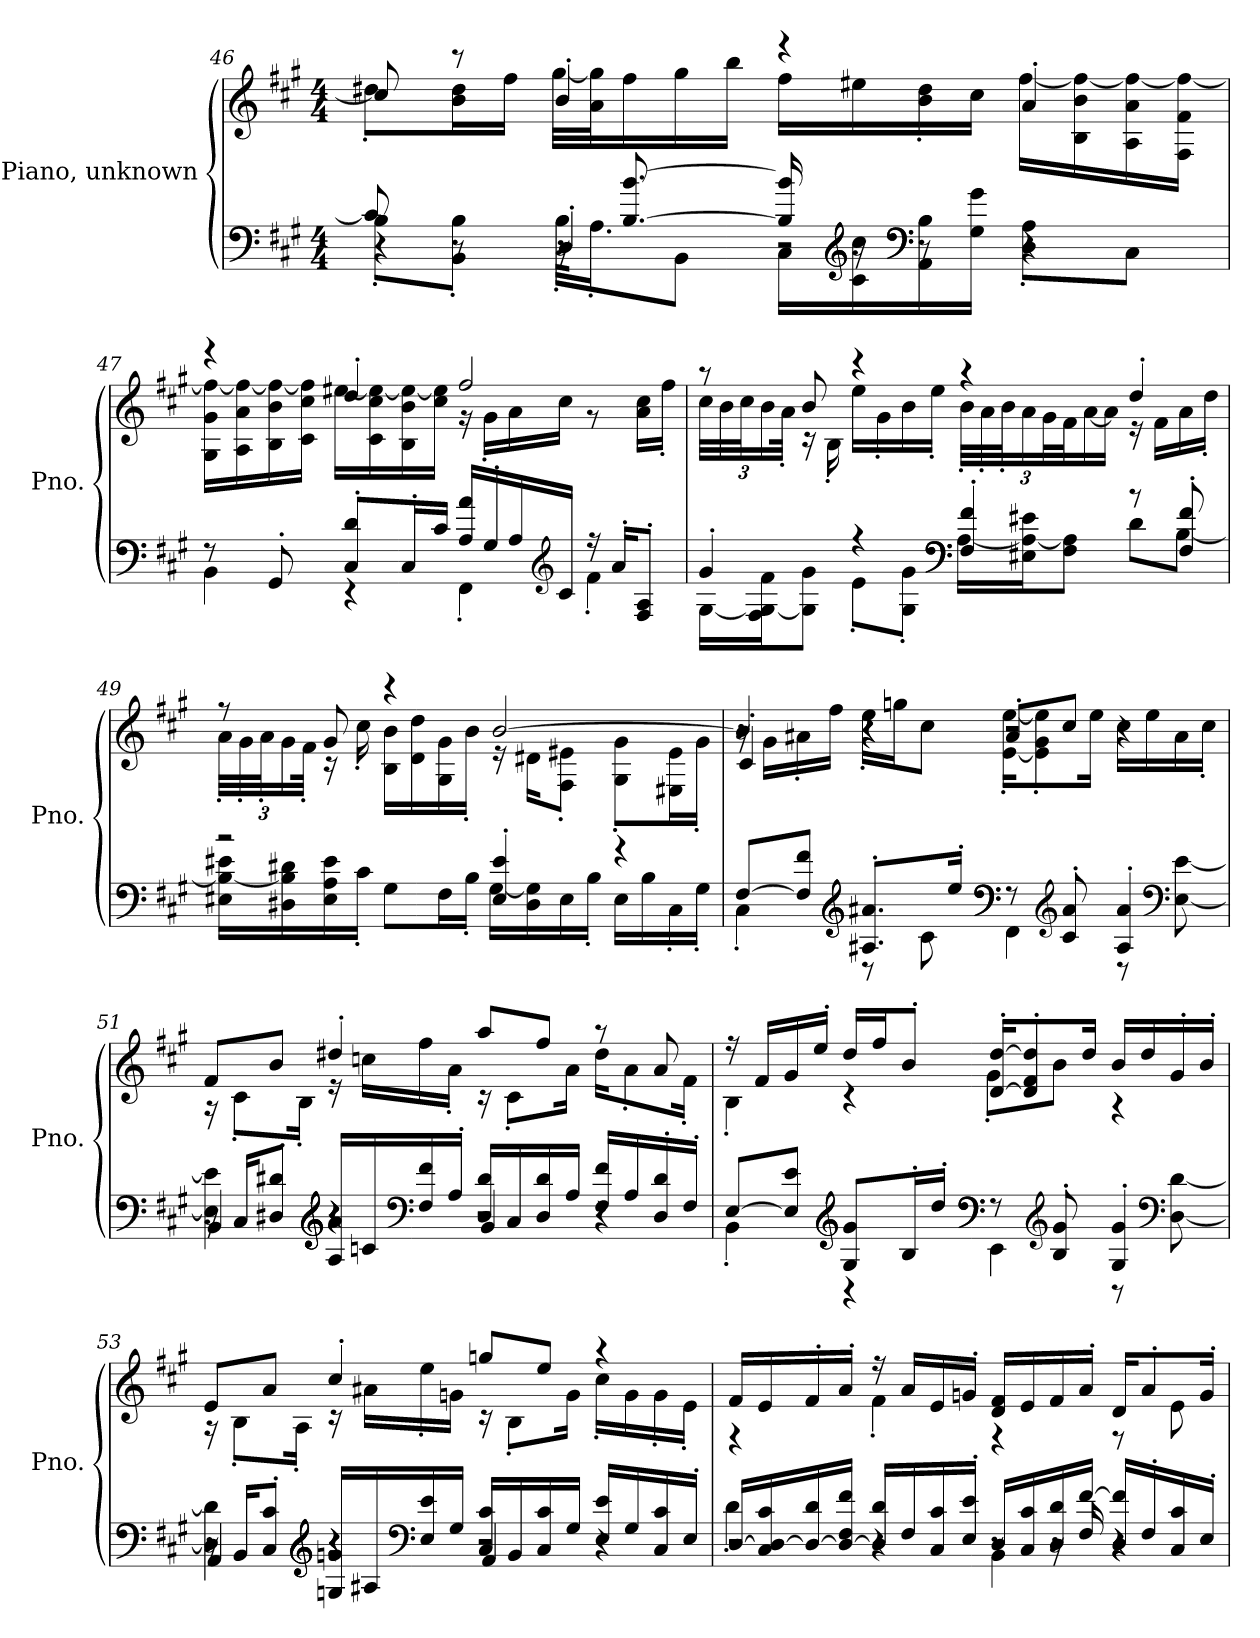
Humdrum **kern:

**kern	**kern
*part1	*part1
*staff2	*staff1
*I"Piano, unknown	*
*I'Pno.	*
!!LO:LB:g=z
*clefF4	*clefG2
*k[f#c#g#]	*k[f#c#g#]
*M4/4	*M4/4
=46	=46
*^	*^
*	*^	*	*
4r	8B'\L	8c#/]	8cc#/]	8dd#X'\L
.	8BB\' 8B\'J	8r	8r	16b\ 16dd#\L
.	.	.	.	16ff#\JJ
16r	32B'\KLL	4D'/	4b'/	[32gg#\LLL
.	16.A'\J	.	.	32a\ 32gg#\]J
[8.B/ [8.b/	.	.	.	16ff#\
.	8BB\J	.	.	16gg#\
.	.	.	.	16bb\JJ
16B/] 16b/]	16C#\LL	2r	4r	16ff#\LL
*clefG2	*	*	*	*
16r	16c#\ 16cc#\	.	.	16ee#X\
*clefF4	*	*	*	*
8r	16AA\ 16B\	.	.	16b\' 16dd#\'
.	16G#\ 16g#\JJ	.	.	16cc#\JJ
4r	8D\' 8A\'L	.	4a'/	[16ff#\LL
.	.	.	.	16B\ 16b\ 16ff#\_
.	8C#\J	.	.	16A\ 16a\ 16ff#\_
.	.	.	.	16F#\ 16f#\ 16ff#\_JJ
*	*v	*v	*	*
!!LO:LB:g=z	!!
=47	=47	=47	=47
8r	4BB\	4r	16G#\ 16g#\ 16ff#\_LL
.	.	.	16A\ 16a\ 16ff#\_
8GG#'/	.	.	16B\ 16b\ 16ff#\_
.	.	.	16c#\ 16cc#\ 16ff#\]JJ
8C#/' 8d/'L	4r	4dd'/	[16ee#X\LL
.	.	.	16c#\ 16cc#\ 16ee#\_
16C#'/L	.	.	16B\ 16b\ 16ee#\_
16c#/JJ	.	.	16cc#\ 16ee#\]JJ
16A/ 16a/LL	4FF#'\	2ff#/	16r
16G#'/	.	.	16g#'\LL
16A/	.	.	16a\
*clefG2	*	*	*
16c#/JJ	.	.	16cc#\JJ
16r	4f#'\	.	8r
16a'/KL	.	.	.
8F#/' 8A/'J	.	.	16a\ 16cc#\LL
.	.	.	16ff#'\JJ
!!LO:LB:g=z	!!
=48	=48	=48	=48
*	*	*	*Xbrackettup
4g#'/	[16G#\LL	8r	48cc#\LLL
.	.	.	48b\
.	.	.	48cc#\J
.	16F#\ 16G#\_ 16f#\J	.	24b\
.	.	.	48a'\JJk
.	8G#\] 8g#\J	8b/	16r
.	.	.	16B'\
4r	8e'\L	4r	16ee\LL
.	.	.	16g#'\
.	8G#\' 8g#\'J	.	16b\
.	.	.	16ee'\JJ
*clefF4	*	*	*
4F#/' 4f#/'	[16A\LL	4r	48b'\LLL
.	.	.	48a'\
.	.	.	48b'\J
.	16E#X\ 16A\_ 16e#X\J	.	24a\
.	.	.	48g#\L
.	8F#\ 8A\]J	.	48f#\J
.	.	.	[24a\
.	.	.	16a\JJ]
8r	8d\L	4dd'/	16r
.	.	.	16f#\LL
8F#/' 8f#/'	[8B\J	.	16a\
.	.	.	16dd'\JJ
!!LO:LB:g=z	!!
=49	=49	=49	=49
2r	16E#X\ 16B\_ 16e#X\LL	8r	48a'\LLL
.	.	.	48g#'\
.	.	.	48a'\J
.	16D#X\ 16B\] 16d#X\	.	24g#\
.	.	.	48f#'\JJk
.	16E#\ 16A\ 16e#\	8g#/	16r
.	16c#'\JJ	.	16cc#'\
.	8G#\L	4r	16B\ 16b\LL
.	.	.	16d\ 16dd\
.	16F#\L	.	16G#\ 16g#\
.	16B'\JJ	.	16b'\JJ
4E#/' 4e#/'	[16G#\LL	[2b/	16r
.	16D#\ 16G#\]	.	16d#X\KL
.	16E#\	.	8F#\' 8e#X\'J
.	16B'\JJ	.	.
4r	16E#\LL	.	8G#\' 8g#\'L
.	16B\	.	.
.	16C#'\	.	16E#X\ 16e#\L
.	16G#'\JJ	.	16g#'\JJ
!!LO:PB:g=z
=50	=50	=50	=50
*	*	*	*^
[8F#/L	4C#'\	4b/]	16r	4c#'/
.	.	.	16g#\LL	.
8F#/] 8f#/J	.	.	16a#X'\	.
.	.	.	16ff#\JJ	.
*clefG2	*	*	*	*
8.A#X/' 8.a#X/'L	8r	4r	16ee'\LL	4r
.	.	.	16ggn\J	.
.	8c#\	.	8cc#\J	.
16ee'/Jk	.	.	.	.
*clefF4	*	*	*	*
8r	4FF#\	8a#'/L	[16e\' [16ee\'KL	2r
.	.	.	8e\]' 8g#\' 8ee\]'	.
*clefG2	*	*	*	*
8c#/' 8a#/'	.	8cc#/J	.	.
.	.	.	16ee\Jk	.
4A#/' 4a#/'	8r	4r	16cc#\LL	.
.	.	.	16ee\	.
*clefF4	*	*	*	*
.	[8E\ [8e\	.	16a#\	.
.	.	.	16cc#'\JJ	.
*	*	*	*v	*v
!!LO:LB:g=z
=51	=51	=51	=51
*	*^	*	*
16r	4E\] 4e\]	4BB/	8f#/L	16r
16C#/KL	.	.	.	8c#'\L
8D#X/' 8d#X/'J	.	.	8b/J	.
.	.	.	.	16B'\Jk
*clefG2	*	*	*	*
16A/ 16a/LL	4r	4r	4dd#X'/	16r
16cn/	.	.	.	16ccn\LL
*clefF4	*	*	*	*
16F#/ 16f#/	.	.	.	16ff#\
16A'/JJ	.	.	.	16a'\JJ
16D#/ 16d#/LL	2r	4BB/	8aa/L	16r
16C#/	.	.	.	8c#'\L
16D#/ 16d#/	.	.	8ff#/J	.
16A/JJ	.	.	.	16a\Jk
16F#/ 16f#/LL	.	4r	8r	16dd#\KL
16A/	.	.	.	8a'\
16D#/' 16d#/'	.	.	8a/	.
16F#'/JJ	.	.	.	16f#'\Jk
*	*v	*v	*	*
=52	=52	=52	=52
[8E/L	4BB'\	16r	4B'\
.	.	16f#/LL	.
8E/] 8e/J	.	16g#/	.
.	.	16ee'/JJ	.
*clefG2	*	*	*
8G#/ 8g#/L	4r	16dd/LL	4r
.	.	16ff#/J	.
16B'/L	.	8b'/J	.
16dd'/JJ	.	.	.
*clefF4	*	*	*
8r	4EE\	[16d/' [16dd/'KL	8g#'\L
.	.	8d/]' 8f#/' 8dd/]'	.
*clefG2	*	*	*
8B/' 8g#/'	.	.	8b\J
.	.	16dd/Jk	.
4G#/' 4g#/'	8r	16b/LL	4r
.	.	16dd/	.
*clefF4	*	*	*
.	[8D\ [8d\	16g#'/	.
.	.	16b'/JJ	.
!!LO:LB:g=z	!!
=53	=53	=53	=53
*	*^	*	*
16r	4D\] 4d\]	4AA/	8e/L	16r
16BB/KL	.	.	.	8B'\L
8C#/' 8c#/'J	.	.	8a/J	.
.	.	.	.	16A'\Jk
*clefG2	*	*	*	*
16Gn/ 16gn/LL	4r	4r	4cc#'/	16r
16A#X/	.	.	.	16a#X\LL
*clefF4	*	*	*	*
16E/ 16e/	.	.	.	16ee'\
16G/JJ	.	.	.	16gn\JJ
16C#/ 16c#/LL	2r	4AA/	8ggn/L	16r
16BB/	.	.	.	8B'\L
16C#/ 16c#/	.	.	8ee/J	.
16G/JJ	.	.	.	16g\Jk
16E/ 16e/LL	.	4r	4r	16cc#'\LL
16G/	.	.	.	16g\
16C#/ 16c#/	.	.	.	16g'\
16E'/JJ	.	.	.	16e'\JJ
!!LO:LB:g=z	!!
=54	=54	=54	=54	=54
[16D/LL	4d'\	2r	16f#/LL	4r
16C#/ 16D/_ 16c#/	.	.	16e/	.
16D/_ 16d/	.	.	16f#'/	.
16D/_ 16F#/ 16f#/JJ	.	.	16a'/JJ	.
16D/] 16d/LL	4r	.	16r	4f#'\
16F#/	.	.	16a/LL	.
16C#/ 16c#/	.	.	16e/	.
16E/' 16e/'JJ	.	.	16gn'/JJ	.
16D/LL	4BB\	8r	16d/ 16f#/LL	4r
16C#/ 16c#/	.	.	16e/	.
16D/ 16d/	.	16r	16f#/	.
[16f#/JJ	.	16F#/	16a'/JJ	.
16D/ 16f#/]LL	4r	4r	16d/KL	8r
16F#'/	.	.	8a'/	.
16C#/ 16c#/	.	.	.	8e\
16E'/JJ	.	.	16g'/Jk	.
*v	*v	*v	*	*
*	*v	*v
=	=
*-	*-
